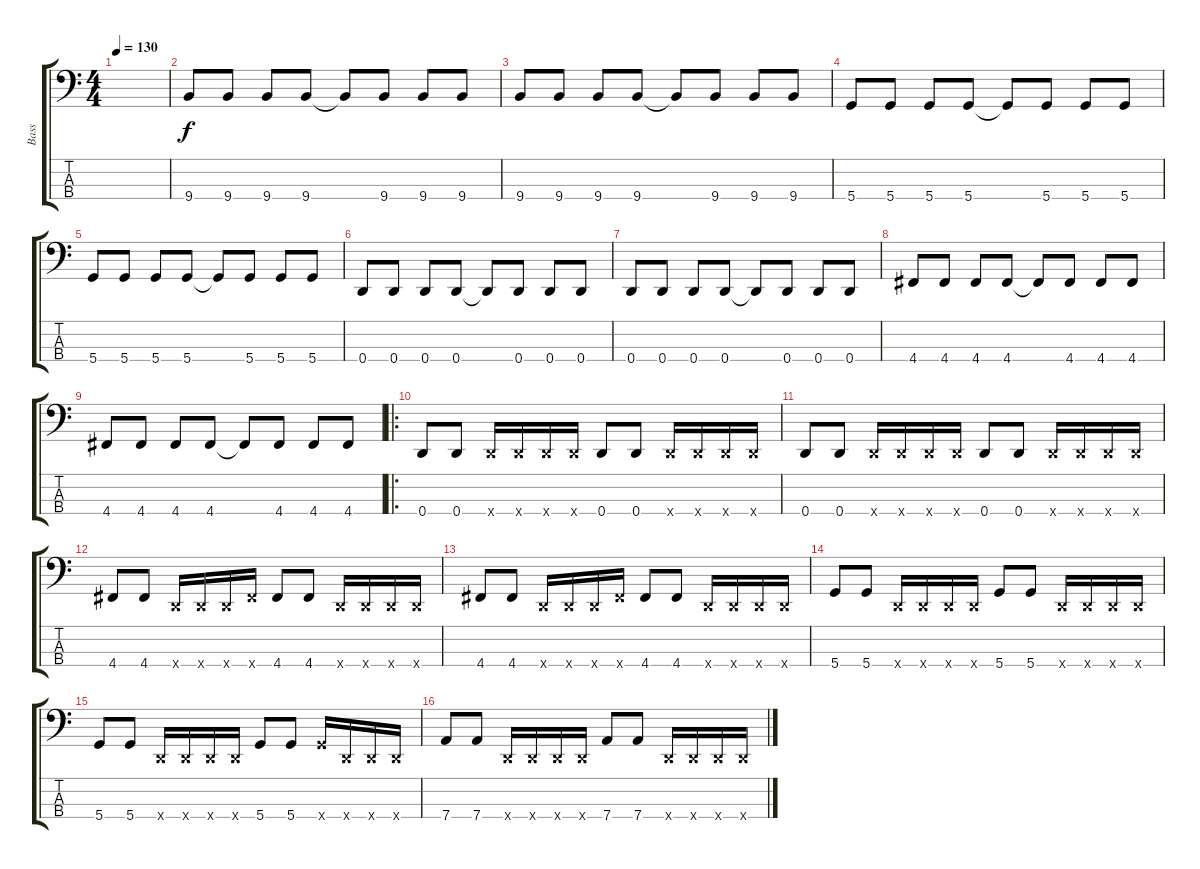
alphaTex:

\track ("Bass" "Bass") {instrument electricbasspick}
\staff {score tabs}
\tuning (G2 D2 A1 D1) {hide}
\ts (4 4)
\tempo 130
\clef f4
\ks c
|
9.4.8 9.4.8 9.4.8 9.4.8 9.4{t}.8 9.4.8 9.4.8 9.4.8 |
9.4.8 9.4.8 9.4.8 9.4.8 9.4{t}.8 9.4.8 9.4.8 9.4.8 |
5.4.8 5.4.8 5.4.8 5.4.8 5.4{t}.8 5.4.8 5.4.8 5.4.8 |
5.4.8 5.4.8 5.4.8 5.4.8 5.4{t}.8 5.4.8 5.4.8 5.4.8 |
0.4.8 0.4.8 0.4.8 0.4.8 0.4{t}.8 0.4.8 0.4.8 0.4.8 |
0.4.8 0.4.8 0.4.8 0.4.8 0.4{t}.8 0.4.8 0.4.8 0.4.8 |
4.4.8 4.4.8 4.4.8 4.4.8 4.4{t}.8 4.4.8 4.4.8 4.4.8 |
4.4.8 4.4.8 4.4.8 4.4.8 4.4{t}.8 4.4.8 4.4.8 4.4.8 |
\ro
0.4.8 0.4.8 0.4{x}.16 0.4{x}.16 0.4{x}.16 0.4{x}.16 0.4.8 0.4.8 0.4{x}.16 0.4{x}.16 0.4{x}.16 0.4{x}.16 |
0.4.8 0.4.8 0.4{x}.16 0.4{x}.16 0.4{x}.16 0.4{x}.16 0.4.8 0.4.8 0.4{x}.16 0.4{x}.16 0.4{x}.16 0.4{x}.16 |
4.4.8 4.4.8 0.4{x}.16 0.4{x}.16 0.4{x}.16 4.4{x}.16 4.4.8 4.4.8 0.4{x}.16 0.4{x}.16 0.4{x}.16 0.4{x}.16 |
4.4.8 4.4.8 0.4{x}.16 0.4{x}.16 0.4{x}.16 4.4{x}.16 4.4.8 4.4.8 0.4{x}.16 0.4{x}.16 0.4{x}.16 0.4{x}.16 |
5.4.8 5.4.8 0.4{x}.16 0.4{x}.16 0.4{x}.16 0.4{x}.16 5.4.8 5.4.8 0.4{x}.16 0.4{x}.16 0.4{x}.16 0.4{x}.16 |
5.4.8 5.4.8 0.4{x}.16 0.4{x}.16 0.4{x}.16 0.4{x}.16 5.4.8 5.4.8 5.4{x}.16 0.4{x}.16 0.4{x}.16 0.4{x}.16 |
7.4.8 7.4.8 0.4{x}.16 0.4{x}.16 0.4{x}.16 0.4{x}.16 7.4.8 7.4.8 0.4{x}.16 0.4{x}.16 0.4{x}.16 0.4{x}.16
